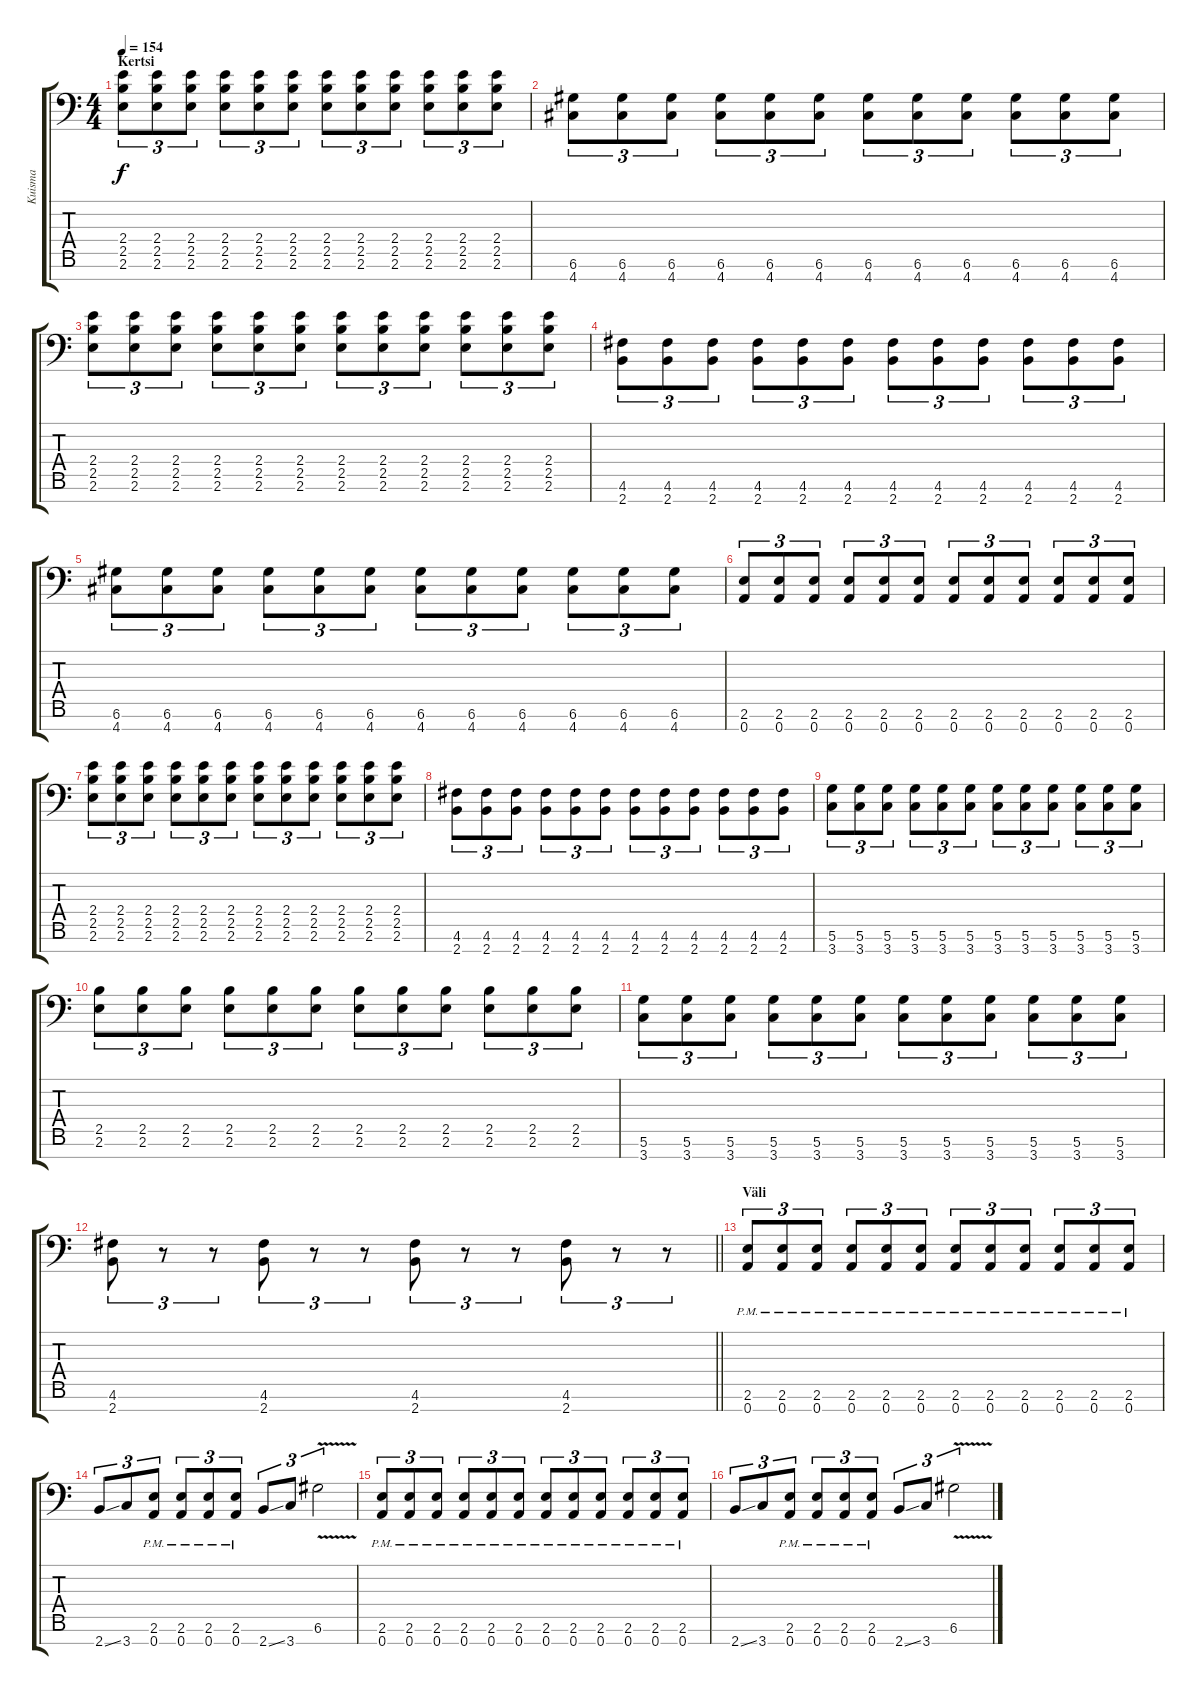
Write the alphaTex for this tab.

\track ("Kuisma" "Kuisma") {instrument distortionguitar}
\staff {score tabs}
\tuning (E4 B3 G3 D3 A2 D2 A1) {hide}
\ts (4 4)
\section ("" "Kertsi")
\tempo 154
\clef f4
\ks c
(2.4 2.5 2.6).8{tu (3 2) dy f} (2.4 2.5 2.6).8{tu (3 2)} (2.4 2.5 2.6).8{tu (3 2)} (2.4 2.5 2.6).8{tu (3 2)} (2.4 2.5 2.6).8{tu (3 2)} (2.4 2.5 2.6).8{tu (3 2)} (2.4 2.5 2.6).8{tu (3 2)} (2.4 2.5 2.6).8{tu (3 2)} (2.4 2.5 2.6).8{tu (3 2)} (2.4 2.5 2.6).8{tu (3 2)} (2.4 2.5 2.6).8{tu (3 2)} (2.4 2.5 2.6).8{tu (3 2)} |
(6.6 4.7).8{tu (3 2)} (6.6 4.7).8{tu (3 2)} (6.6 4.7).8{tu (3 2)} (6.6 4.7).8{tu (3 2)} (6.6 4.7).8{tu (3 2)} (6.6 4.7).8{tu (3 2)} (6.6 4.7).8{tu (3 2)} (6.6 4.7).8{tu (3 2)} (6.6 4.7).8{tu (3 2)} (6.6 4.7).8{tu (3 2)} (6.6 4.7).8{tu (3 2)} (6.6 4.7).8{tu (3 2)} |
(2.4 2.5 2.6).8{tu (3 2)} (2.4 2.5 2.6).8{tu (3 2)} (2.4 2.5 2.6).8{tu (3 2)} (2.4 2.5 2.6).8{tu (3 2)} (2.4 2.5 2.6).8{tu (3 2)} (2.4 2.5 2.6).8{tu (3 2)} (2.4 2.5 2.6).8{tu (3 2)} (2.4 2.5 2.6).8{tu (3 2)} (2.4 2.5 2.6).8{tu (3 2)} (2.4 2.5 2.6).8{tu (3 2)} (2.4 2.5 2.6).8{tu (3 2)} (2.4 2.5 2.6).8{tu (3 2)} |
(4.6 2.7).8{tu (3 2)} (4.6 2.7).8{tu (3 2)} (4.6 2.7).8{tu (3 2)} (4.6 2.7).8{tu (3 2)} (4.6 2.7).8{tu (3 2)} (4.6 2.7).8{tu (3 2)} (4.6 2.7).8{tu (3 2)} (4.6 2.7).8{tu (3 2)} (4.6 2.7).8{tu (3 2)} (4.6 2.7).8{tu (3 2)} (4.6 2.7).8{tu (3 2)} (4.6 2.7).8{tu (3 2)} |
(6.6 4.7).8{tu (3 2)} (6.6 4.7).8{tu (3 2)} (6.6 4.7).8{tu (3 2)} (6.6 4.7).8{tu (3 2)} (6.6 4.7).8{tu (3 2)} (6.6 4.7).8{tu (3 2)} (6.6 4.7).8{tu (3 2)} (6.6 4.7).8{tu (3 2)} (6.6 4.7).8{tu (3 2)} (6.6 4.7).8{tu (3 2)} (6.6 4.7).8{tu (3 2)} (6.6 4.7).8{tu (3 2)} |
(2.6 0.7).8{tu (3 2)} (2.6 0.7).8{tu (3 2)} (2.6 0.7).8{tu (3 2)} (2.6 0.7).8{tu (3 2)} (2.6 0.7).8{tu (3 2)} (2.6 0.7).8{tu (3 2)} (2.6 0.7).8{tu (3 2)} (2.6 0.7).8{tu (3 2)} (2.6 0.7).8{tu (3 2)} (2.6 0.7).8{tu (3 2)} (2.6 0.7).8{tu (3 2)} (2.6 0.7).8{tu (3 2)} |
(2.4 2.5 2.6).8{tu (3 2)} (2.4 2.5 2.6).8{tu (3 2)} (2.4 2.5 2.6).8{tu (3 2)} (2.4 2.5 2.6).8{tu (3 2)} (2.4 2.5 2.6).8{tu (3 2)} (2.4 2.5 2.6).8{tu (3 2)} (2.4 2.5 2.6).8{tu (3 2)} (2.4 2.5 2.6).8{tu (3 2)} (2.4 2.5 2.6).8{tu (3 2)} (2.4 2.5 2.6).8{tu (3 2)} (2.4 2.5 2.6).8{tu (3 2)} (2.4 2.5 2.6).8{tu (3 2)} |
(4.6 2.7).8{tu (3 2)} (4.6 2.7).8{tu (3 2)} (4.6 2.7).8{tu (3 2)} (4.6 2.7).8{tu (3 2)} (4.6 2.7).8{tu (3 2)} (4.6 2.7).8{tu (3 2)} (4.6 2.7).8{tu (3 2)} (4.6 2.7).8{tu (3 2)} (4.6 2.7).8{tu (3 2)} (4.6 2.7).8{tu (3 2)} (4.6 2.7).8{tu (3 2)} (4.6 2.7).8{tu (3 2)} |
(5.6 3.7).8{tu (3 2)} (5.6 3.7).8{tu (3 2)} (5.6 3.7).8{tu (3 2)} (5.6 3.7).8{tu (3 2)} (5.6 3.7).8{tu (3 2)} (5.6 3.7).8{tu (3 2)} (5.6 3.7).8{tu (3 2)} (5.6 3.7).8{tu (3 2)} (5.6 3.7).8{tu (3 2)} (5.6 3.7).8{tu (3 2)} (5.6 3.7).8{tu (3 2)} (5.6 3.7).8{tu (3 2)} |
(2.5 2.6).8{tu (3 2)} (2.5 2.6).8{tu (3 2)} (2.5 2.6).8{tu (3 2)} (2.5 2.6).8{tu (3 2)} (2.5 2.6).8{tu (3 2)} (2.5 2.6).8{tu (3 2)} (2.5 2.6).8{tu (3 2)} (2.5 2.6).8{tu (3 2)} (2.5 2.6).8{tu (3 2)} (2.5 2.6).8{tu (3 2)} (2.5 2.6).8{tu (3 2)} (2.5 2.6).8{tu (3 2)} |
(5.6 3.7).8{tu (3 2)} (5.6 3.7).8{tu (3 2)} (5.6 3.7).8{tu (3 2)} (5.6 3.7).8{tu (3 2)} (5.6 3.7).8{tu (3 2)} (5.6 3.7).8{tu (3 2)} (5.6 3.7).8{tu (3 2)} (5.6 3.7).8{tu (3 2)} (5.6 3.7).8{tu (3 2)} (5.6 3.7).8{tu (3 2)} (5.6 3.7).8{tu (3 2)} (5.6 3.7).8{tu (3 2)} |
\barLineRight lightlight
(4.6 2.7).8{tu (3 2)} r.8{tu (3 2)} r.8{tu (3 2)} (4.6 2.7).8{tu (3 2)} r.8{tu (3 2)} r.8{tu (3 2)} (4.6 2.7).8{tu (3 2)} r.8{tu (3 2)} r.8{tu (3 2)} (4.6 2.7).8{tu (3 2)} r.8{tu (3 2)} r.8{tu (3 2)} |
\section ("" "Väli")
(2.6{pm} 0.7{pm}).8{tu (3 2)} (2.6{pm} 0.7{pm}).8{tu (3 2)} (2.6{pm} 0.7{pm}).8{tu (3 2)} (2.6{pm} 0.7{pm}).8{tu (3 2)} (2.6{pm} 0.7{pm}).8{tu (3 2)} (2.6{pm} 0.7{pm}).8{tu (3 2)} (2.6{pm} 0.7{pm}).8{tu (3 2)} (2.6{pm} 0.7{pm}).8{tu (3 2)} (2.6{pm} 0.7{pm}).8{tu (3 2)} (2.6{pm} 0.7{pm}).8{tu (3 2)} (2.6{pm} 0.7{pm}).8{tu (3 2)} (2.6{pm} 0.7{pm}).8{tu (3 2)} |
2.7{ss}.8{tu (3 2)} 3.7.8{tu (3 2)} (2.6{pm} 0.7{pm}).8{tu (3 2)} (2.6{pm} 0.7{pm}).8{tu (3 2)} (2.6{pm} 0.7{pm}).8{tu (3 2)} (2.6{pm} 0.7{pm}).8{tu (3 2)} 2.7{ss}.8{tu (3 2)} 3.7.8{tu (3 2)} 6.6{v}.2{tu (3 2)} |
(2.6{pm} 0.7{pm}).8{tu (3 2)} (2.6{pm} 0.7{pm}).8{tu (3 2)} (2.6{pm} 0.7{pm}).8{tu (3 2)} (2.6{pm} 0.7{pm}).8{tu (3 2)} (2.6{pm} 0.7{pm}).8{tu (3 2)} (2.6{pm} 0.7{pm}).8{tu (3 2)} (2.6{pm} 0.7{pm}).8{tu (3 2)} (2.6{pm} 0.7{pm}).8{tu (3 2)} (2.6{pm} 0.7{pm}).8{tu (3 2)} (2.6{pm} 0.7{pm}).8{tu (3 2)} (2.6{pm} 0.7{pm}).8{tu (3 2)} (2.6{pm} 0.7{pm}).8{tu (3 2)} |
2.7{ss}.8{tu (3 2)} 3.7.8{tu (3 2)} (2.6{pm} 0.7{pm}).8{tu (3 2)} (2.6{pm} 0.7{pm}).8{tu (3 2)} (2.6{pm} 0.7{pm}).8{tu (3 2)} (2.6{pm} 0.7{pm}).8{tu (3 2)} 2.7{ss}.8{tu (3 2)} 3.7.8{tu (3 2)} 6.6{v}.2{tu (3 2)}
